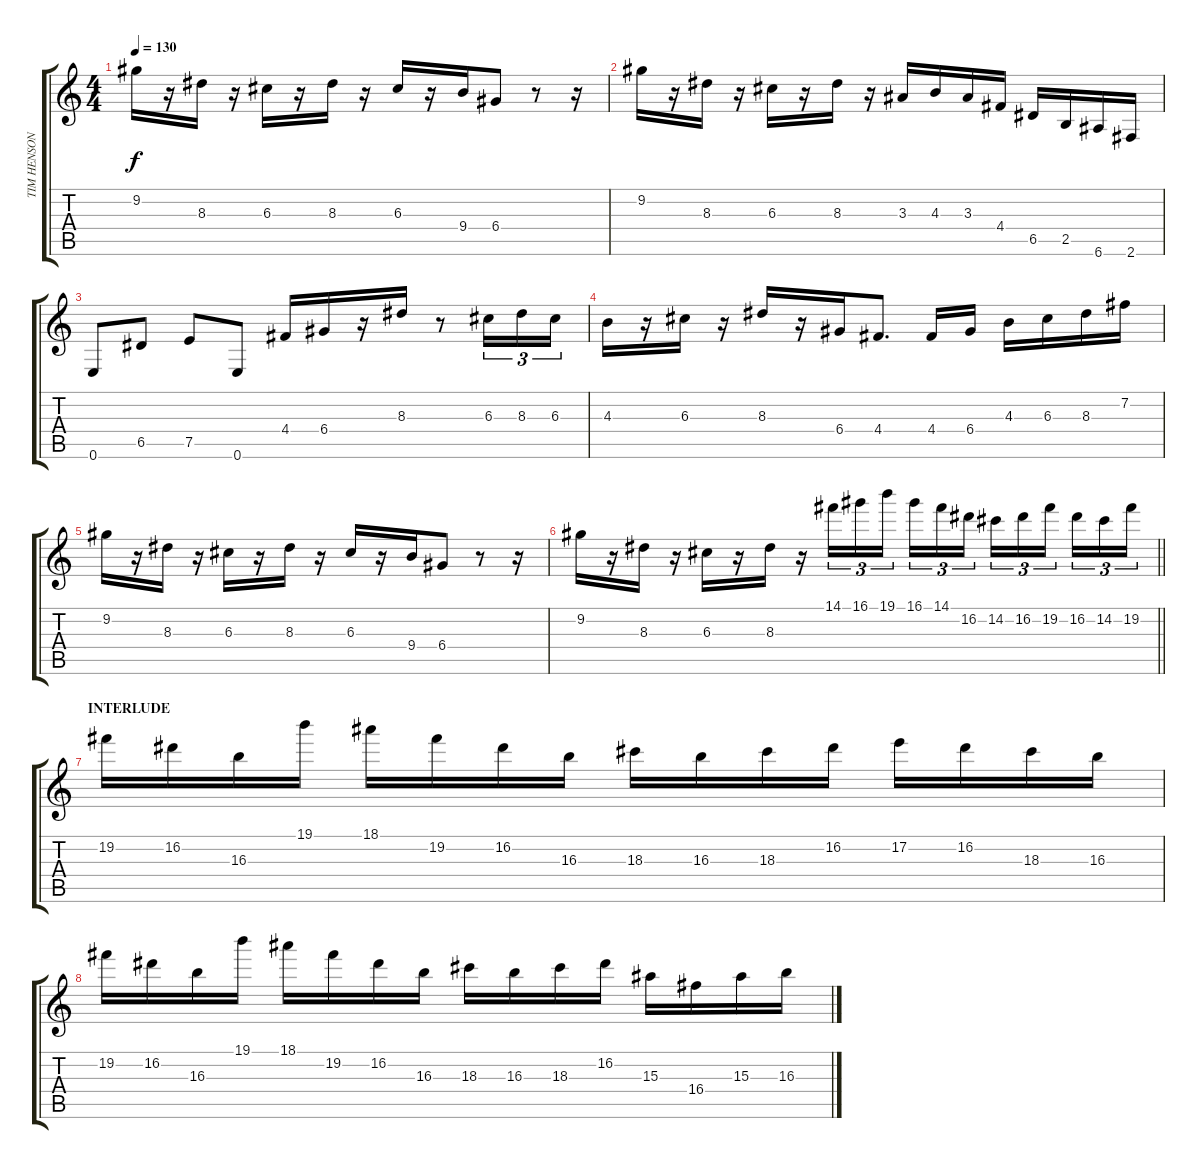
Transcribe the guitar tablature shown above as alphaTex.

\track ("TIM HENSON " "TIM HENSON") {instrument distortionguitar}
\staff {score tabs}
\tuning (E4 B3 G3 D3 A2 E2) {hide}
\ts (4 4)
\tempo 130
\clef g2
\ks c
9.2.16{dy f} r.16 8.3.16 r.16 6.3.16 r.16 8.3.16 r.16 6.3.16 r.16 9.4.16 6.4.8 r.8 r.16 |
9.2.16 r.16 8.3.16 r.16 6.3.16 r.16 8.3.16 r.16 3.3.16 4.3.16 3.3.16 4.4.16 6.5.16 2.5.16 6.6.16 2.6.16 |
0.6.8 6.5.8 7.5.8 0.6.8 4.4.16 6.4.16 r.16 8.3.16 r.8 6.3.16{tu (3 2)} 8.3.16{tu (3 2)} 6.3.16{tu (3 2)} |
4.3.16 r.16 6.3.16 r.16 8.3.16 r.16 6.4.16 4.4.8{d} 4.4.16 6.4.16 4.3.16 6.3.16 8.3.16 7.2.16 |
9.2.16 r.16 8.3.16 r.16 6.3.16 r.16 8.3.16 r.16 6.3.16 r.16 9.4.16 6.4.8 r.8 r.16 |
\barLineRight lightlight
9.2.16 r.16 8.3.16 r.16 6.3.16 r.16 8.3.16 r.16 14.1.16{tu (3 2)} 16.1.16{tu (3 2)} 19.1.16{tu (3 2) beam splitsecondary} 16.1.16{tu (3 2)} 14.1.16{tu (3 2)} 16.2.16{tu (3 2)} 14.2.16{tu (3 2)} 16.2.16{tu (3 2)} 19.2.16{tu (3 2) beam splitsecondary} 16.2.16{tu (3 2)} 14.2.16{tu (3 2)} 19.2.16{tu (3 2)} |
\section ("" "INTERLUDE")
19.2.16 16.2.16 16.3.16 19.1.16 18.1.16 19.2.16 16.2.16 16.3.16 18.3.16 16.3.16 18.3.16 16.2.16 17.2.16 16.2.16 18.3.16 16.3.16 |
19.2.16 16.2.16 16.3.16 19.1.16 18.1.16 19.2.16 16.2.16 16.3.16 18.3.16 16.3.16 18.3.16 16.2.16 15.3.16 16.4.16 15.3.16 16.3.16
